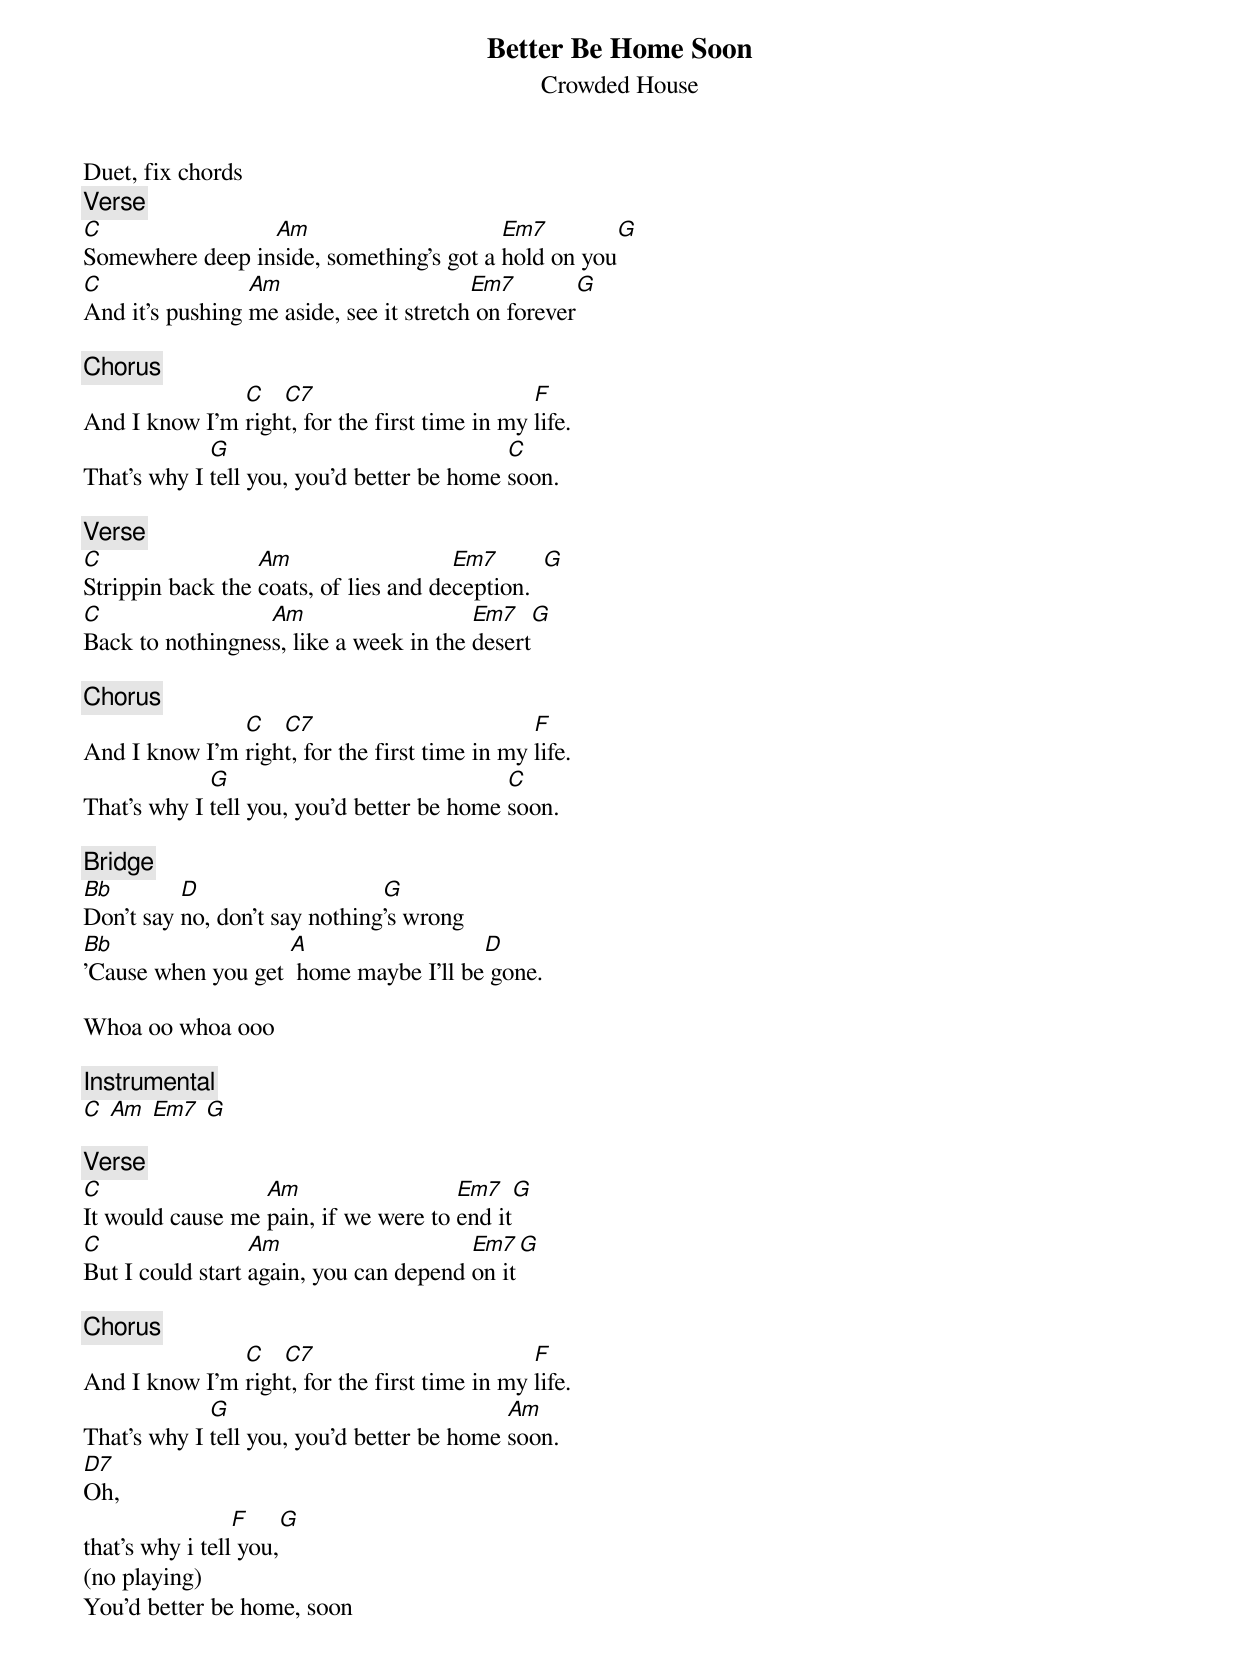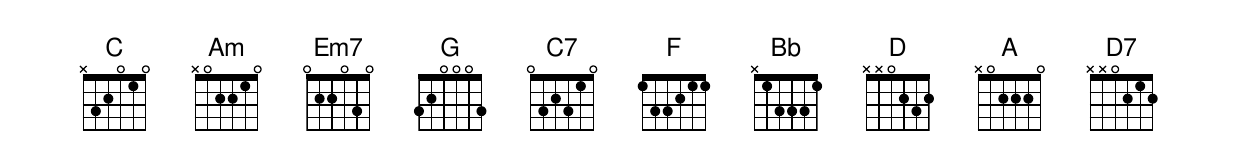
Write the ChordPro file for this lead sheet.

{t: Better Be Home Soon}
{st: Crowded House}
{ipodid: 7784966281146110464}

Duet, fix chords
{c: Verse}
[C]Somewhere deep in[Am]side, something's got a [Em7]hold on you[G]
[C]And it's pushing [Am]me aside, see it stretch[Em7] on forever[G]

{c: Chorus}
And I know I'm [C]righ[C7]t, for the first time in my [F]life.
That's why I [G]tell you, you'd better be home [C]soon.

{c: Verse}
[C]Strippin back the [Am]coats, of lies and de[Em7]ception.  [G]
[C]Back to nothingnes[Am]s, like a week in the [Em7]desert[G]

{c: Chorus}
And I know I'm [C]righ[C7]t, for the first time in my [F]life.
That's why I [G]tell you, you'd better be home [C]soon.

{c: Bridge}
[Bb]Don't say [D]no, don't say nothing[G]'s wrong
[Bb]'Cause when you get [A] home maybe I'll be[D] gone.

Whoa oo whoa ooo

{c: Instrumental}
[C] [Am] [Em7] [G]

{c: Verse}
[C]It would cause me [Am]pain, if we were to [Em7]end it[G]
[C]But I could start [Am]again, you can depend [Em7]on it[G]

{c: Chorus}
And I know I'm [C]righ[C7]t, for the first time in my [F]life.
That's why I [G]tell you, you'd better be home [Am]soon.
[D7]Oh,
that's why i tell[F] you,[G]
(no playing)
You'd better be home, soon
